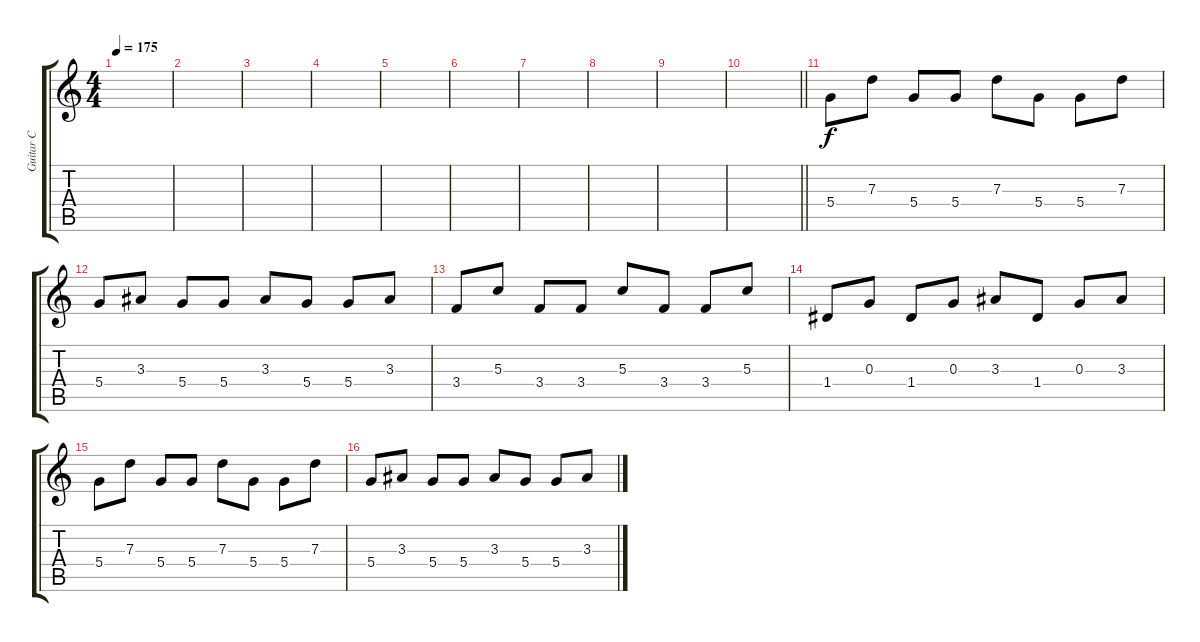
\track ("Guitar C" "Guitar C") {instrument distortionguitar}
\staff {score tabs}
\tuning (E4 B3 G3 D3 A2 E2) {hide}
\ts (4 4)
\tempo 175
\clef g2
\ks c
|
|
|
|
|
|
|
|
|
\barLineRight lightlight
|
5.4.8 7.3.8 5.4.8 5.4.8 7.3.8 5.4.8 5.4.8 7.3.8 |
5.4.8 3.3.8 5.4.8 5.4.8 3.3.8 5.4.8 5.4.8 3.3.8 |
3.4.8 5.3.8 3.4.8 3.4.8 5.3.8 3.4.8 3.4.8 5.3.8 |
1.4.8 0.3.8 1.4.8 0.3.8 3.3.8 1.4.8 0.3.8 3.3.8 |
5.4.8 7.3.8 5.4.8 5.4.8 7.3.8 5.4.8 5.4.8 7.3.8 |
5.4.8 3.3.8 5.4.8 5.4.8 3.3.8 5.4.8 5.4.8 3.3.8
